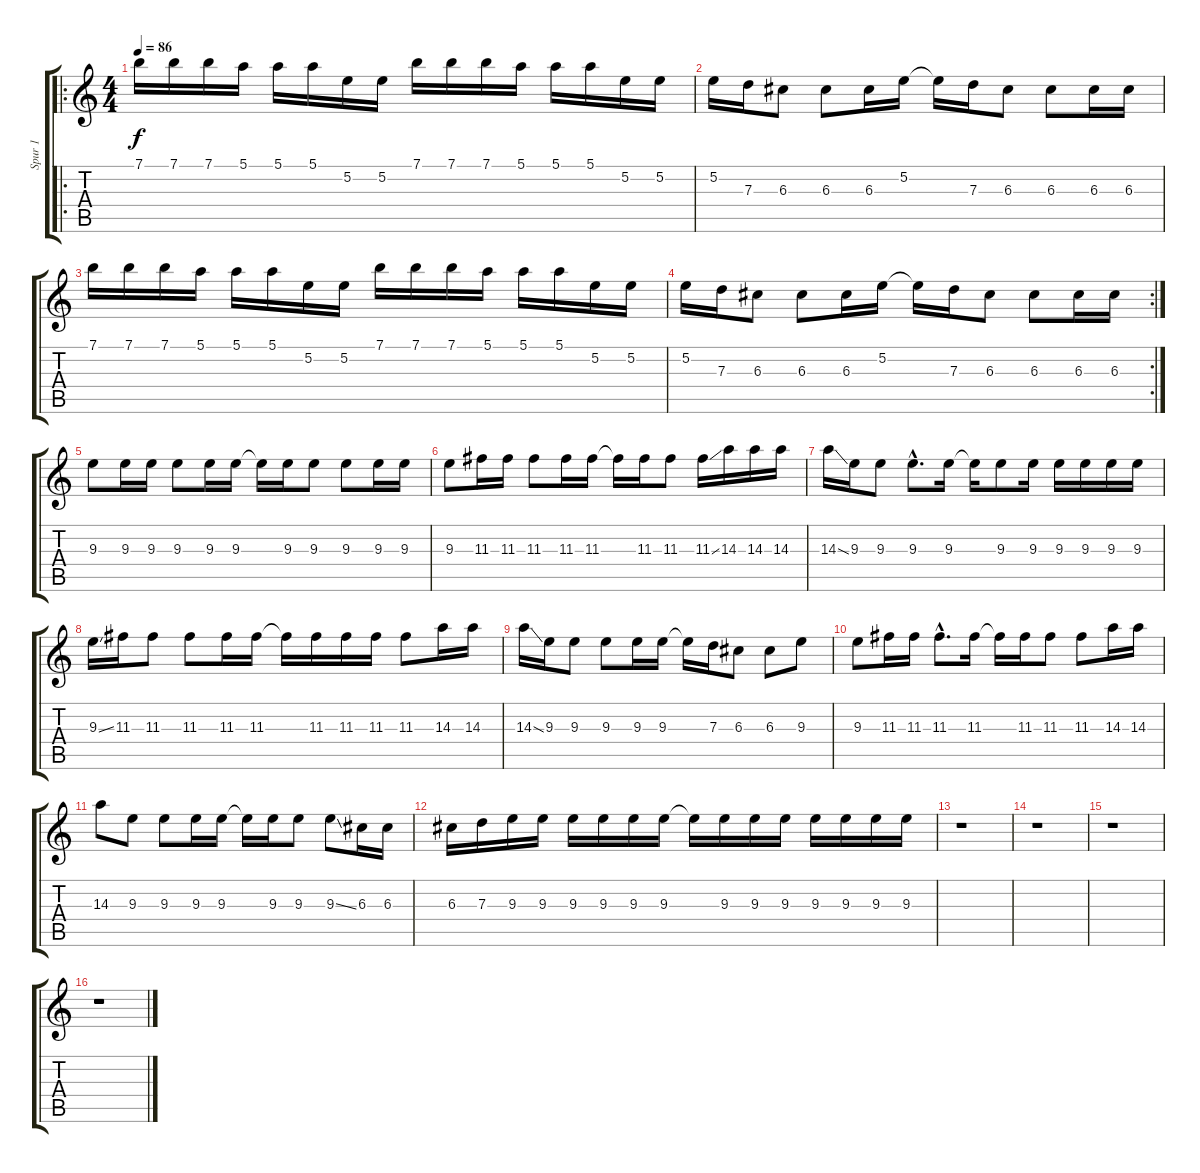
\track ("Spur 1" "Spur 1") {instrument electricguitarclean}
\staff {score tabs}
\tuning (E4 B3 G3 D3 A2 E2) {hide}
\ro
\ts (4 4)
\tempo 86
\clef g2
\ks c
7.1.16{dy f} 7.1.16 7.1.16 5.1.16 5.1.16 5.1.16 5.2.16 5.2.16 7.1.16 7.1.16 7.1.16 5.1.16 5.1.16 5.1.16 5.2.16 5.2.16 |
5.2.16 7.3.16 6.3.8 6.3.8 6.3.16 5.2.16 5.2{t}.16 7.3.16 6.3.8 6.3.8 6.3.16 6.3.16 |
7.1.16 7.1.16 7.1.16 5.1.16 5.1.16 5.1.16 5.2.16 5.2.16 7.1.16 7.1.16 7.1.16 5.1.16 5.1.16 5.1.16 5.2.16 5.2.16 |
\rc 2
5.2.16 7.3.16 6.3.8 6.3.8 6.3.16 5.2.16 5.2{t}.16 7.3.16 6.3.8 6.3.8 6.3.16 6.3.16 |
9.3.8 9.3.16 9.3.16 9.3.8 9.3.16 9.3.16 9.3{t}.16 9.3.16 9.3.8 9.3.8 9.3.16 9.3.16 |
9.3.8 11.3.16 11.3.16 11.3.8 11.3.16 11.3.16 11.3{t}.16 11.3.16 11.3.8 11.3{ss}.16 14.3.16 14.3.16 14.3.16 |
14.3{ss}.16 9.3.16 9.3.8 9.3{hac}.8{d} 9.3.16 9.3{t}.16 9.3.8 9.3.16 9.3.16 9.3.16 9.3.16 9.3.16 |
9.3{ss}.16 11.3.16 11.3.8 11.3.8 11.3.16 11.3.16 11.3{t}.16 11.3.16 11.3.16 11.3.16 11.3.8 14.3.16 14.3.16 |
14.3{ss}.16 9.3.16 9.3.8 9.3.8 9.3.16 9.3.16 9.3{t}.16 7.3.16 6.3.8 6.3.8 9.3.8 |
9.3.8 11.3.16 11.3.16 11.3{hac}.8{d} 11.3.16 11.3{t}.16 11.3.16 11.3.8 11.3.8 14.3.16 14.3.16 |
14.3.8 9.3.8 9.3.8 9.3.16 9.3.16 9.3{t}.16 9.3.16 9.3.8 9.3{ss}.8 6.3.16 6.3.16 |
6.3.16 7.3.16 9.3.16 9.3.16 9.3.16 9.3.16 9.3.16 9.3.16 9.3{t}.16 9.3.16 9.3.16 9.3.16 9.3.16 9.3.16 9.3.16 9.3.16 |
r.1 |
r.1 |
r.1 |
r.1
